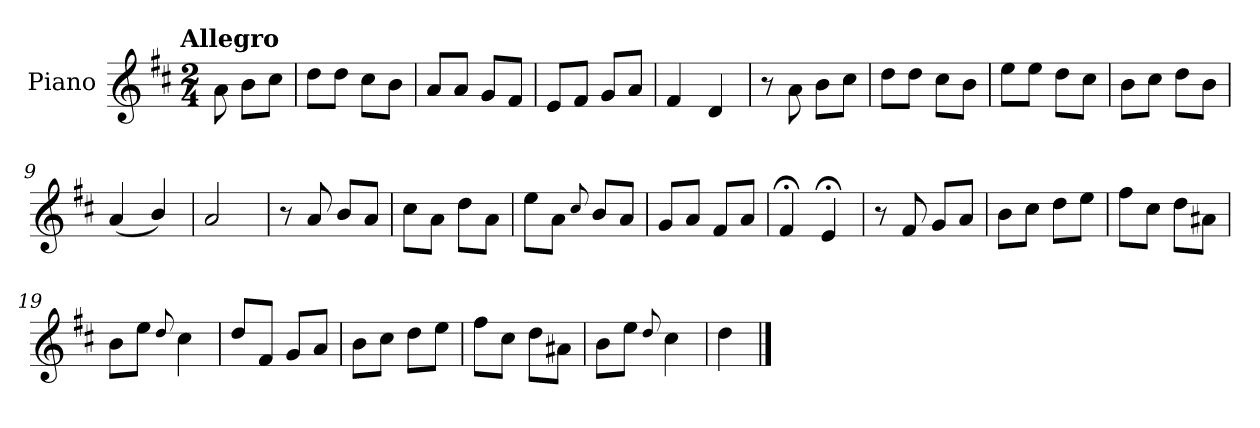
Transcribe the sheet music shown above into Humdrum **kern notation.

**kern
*part1
*staff1
*I"Piano
*I'Pno.
*clefG2
*k[f#c#]
!!LO:TX:omd:t=Allegro
*M2/4
*MM144
=
8a\
8b\L
8cc#\J
=1
8dd\L
8dd\J
8cc#\L
8b\J
=2
8a/L
8a/J
8g/L
8f#/J
=3
8e/L
8f#/J
8g/L
8a/J
=4
4f#/
4d/
=5
8r
8a\
8b\L
8cc#\J
!!LO:LB:g=z
=6
8dd\L
8dd\J
8cc#\L
8b\J
=7
8ee\L
8ee\J
8dd\L
8cc#\J
=8
8b\L
8cc#\J
8dd\L
8b\J
=9
(<4a/
4b/)
=10
2a/
=11
8r
8a/
8b/L
8a/J
=12
8cc#\L
8a\J
8dd\L
8a\J
!!LO:LB:g=z
=13
8ee\L
8a\J
8qqcc#/
8b/L
8a/J
=14
8g/L
8a/J
8f#/L
8a/J
=15
4f#;</
4e;</
=16
8r
8f#/
8g/L
8a/J
=17
8b\L
8cc#\J
8dd\L
8ee\J
=18
8ff#\L
8cc#\J
8dd\L
8a#X\J
!!LO:LB:g=z
=19
8b\L
8ee\J
8qqdd/
4cc#\
=20
8dd/L
8f#/J
8g/L
8a/J
=21
8b\L
8cc#\J
8dd\L
8ee\J
=22
8ff#\L
8cc#\J
8dd\L
8a#X\J
=23
8b\L
8ee\J
8qqdd/
4cc#\
=24
4dd\
==
*-
